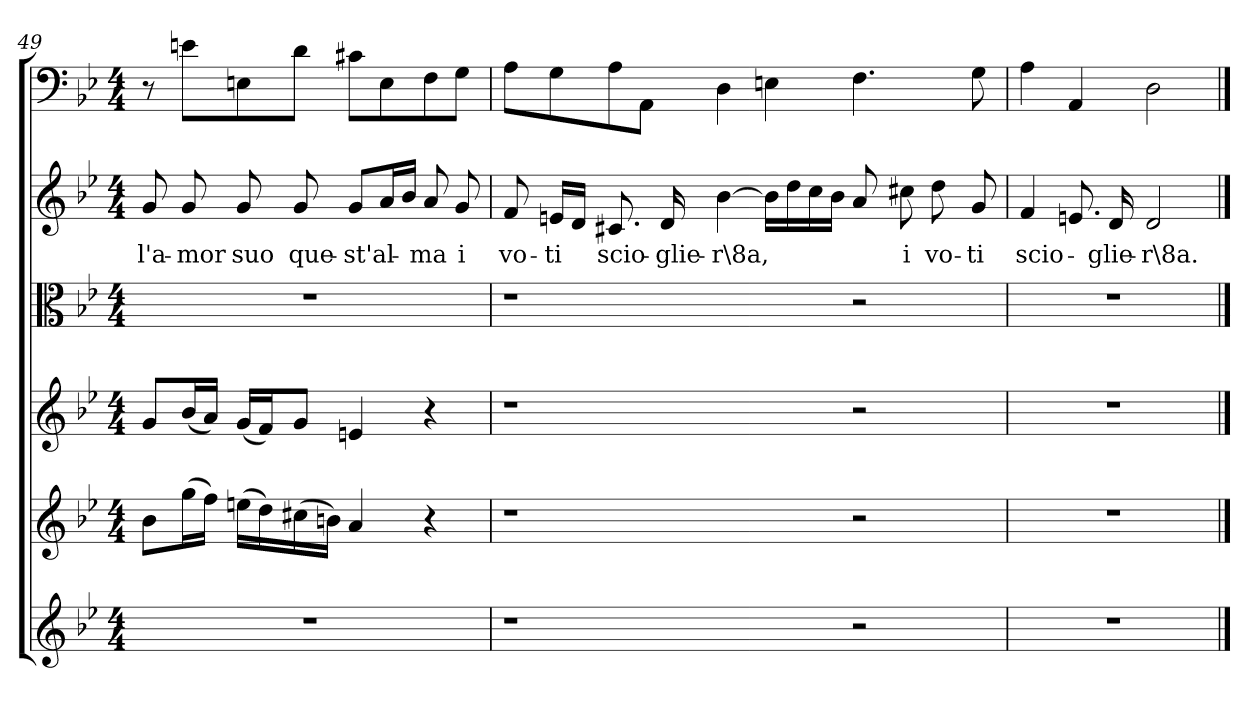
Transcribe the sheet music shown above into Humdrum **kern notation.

**kern	**kern	**kern	**kern	**kern	**text	**kern
*part6	*part5	*part4	*part3	*part2	*part2	*part1
*staff6	*staff5	*staff4	*staff3	*staff2	*staff2	*staff1
*clefG2	*clefG2	*clefG2	*clefC3	*clefG2	*	*clefF4
*k[b-e-]	*k[b-e-]	*k[b-e-]	*k[b-e-]	*k[b-e-]	*	*k[b-e-]
*B-:	*B-:	*B-:	*B-:	*B-:	*	*B-:
*M4/4	*M4/4	*M4/4	*M4/4	*M4/4	*	*M4/4
=49	=49	=49	=49	=49	=49	=49
1r	8b-\L	8g/L	1r	8g/	-l'a-	8r
.	(16gg\L	(16b-/L	.	8g/	-mor	8en\L
.	16ff\JJ)	16a/JJ)	.	.	.	.
.	(16een\LL	(16g/LL	.	8g/	suo	8En\
.	16dd\)	16f/J)	.	.	.	.
.	(16cc#X\	8g/J	.	8g/	que-	8d\J
.	16bn\JJ)	.	.	.	.	.
.	4a/	4en/	.	8g/L	-st'al-	8c#X\L
.	.	.	.	16a/L	.	8E\
.	.	.	.	16b-/JJ	.	.
.	4r	4r	.	8a/	-ma	8F\
.	.	.	.	8g/	i	8G\J
=50	=50	=50	=50	=50	=50	=50
1r	1r	1r	1r	8f/	vo-	8A\L
.	.	.	.	16en/LL	-ti	8G\
.	.	.	.	16d/JJ	.	.
.	.	.	.	8.c#X/	scio-	8A\
.	.	.	.	.	.	8AA\J
.	.	.	.	16d/	-glie-	.
.	.	.	.	[4b-\	-r\8a,	4D\
.	.	.	.	16b-\LL]	.	4En\
.	.	.	.	16dd\	.	.
.	.	.	.	16cc\	.	.
.	.	.	.	16b-\JJ	.	.
2r	2r	2r	2r	8a/	.	4.F\
.	.	.	.	8cc#X\	i	.
.	.	.	.	8dd\	vo-	.
.	.	.	.	8g/	-ti	8G\
=51	=51	=51	=51	=51	=51	=51
1r	1r	1r	1r	4f/	scio-	4A\
.	.	.	.	8.en/	.	4AA/
.	.	.	.	16d/	-glie-	.
.	.	.	.	2d/	-r\8a.	2D\
==	==	==	==	==	==	==
*-	*-	*-	*-	*-	*-	*-
